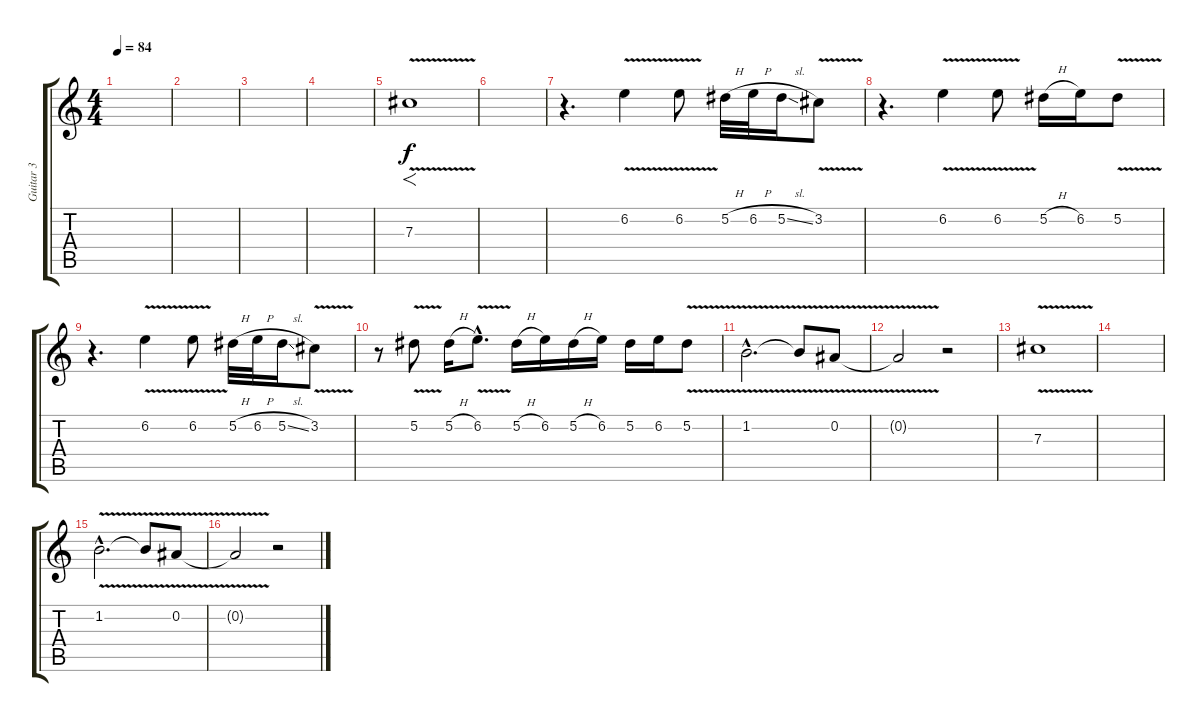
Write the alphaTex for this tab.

\track ("Guitar 3" "Guitar 3") {instrument electricguitarmuted}
\staff {score tabs}
\tuning (Eb4 Bb3 Gb3 Db3 Ab2 Db2) {hide}
\ts (4 4)
\tempo 84
\clef g2
\ks c
|
|
|
|
7.3{v}.1{f} |
|
r.4{d} 6.2{v}.4 6.2{v}.8 5.2{h}.32 6.2{h}.32 5.2{sl}.16 3.2{v}.8 |
r.4{d} 6.2{v}.4 6.2{v}.8 5.2{h}.16 6.2.16 5.2{v}.8 |
r.4{d} 6.2{v}.4 6.2{v}.8 5.2{h}.32 6.2{h}.32 5.2{sl}.16 3.2{v}.8 |
r.8 5.2{v}.8 5.2{h}.16 6.2{v hac}.8{d} 5.2{h}.16 6.2.16 5.2{h}.16 6.2.16 5.2.16 6.2.16 5.2{v}.8 |
1.2{v hac}.2{d} 1.2{t}.8 0.2{v}.8 |
0.2{t}.2 r.2 |
7.3{v}.1 |
|
1.2{v hac}.2{d} 1.2{t}.8 0.2{v}.8 |
0.2{t}.2 r.2
